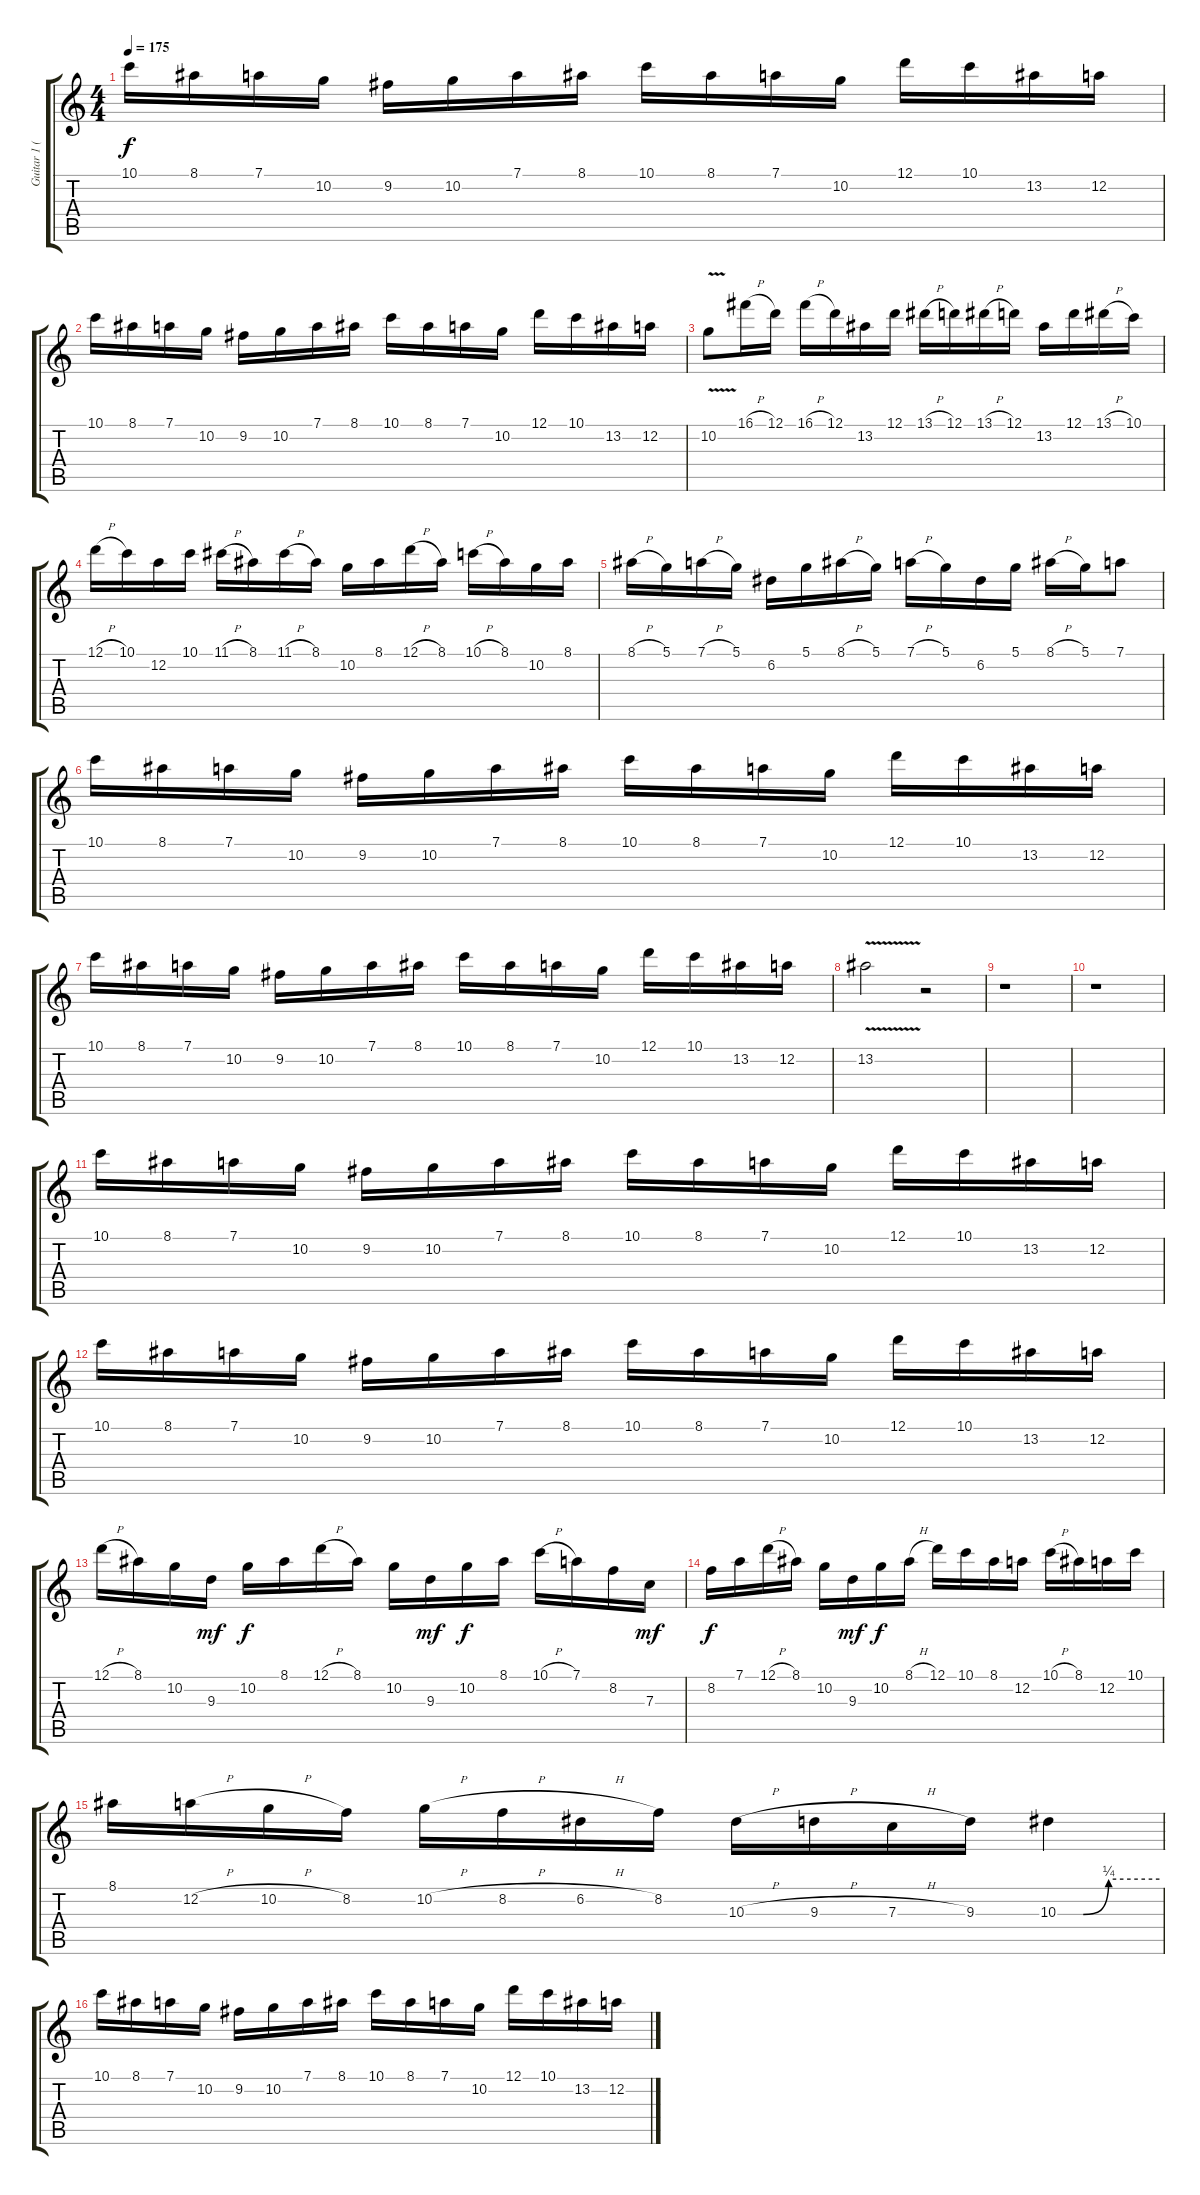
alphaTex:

\track ("Guitar 1 (Lead)" "Guitar 1 (") {instrument overdrivenguitar}
\staff {score tabs}
\tuning (D4 A3 F3 C3 G2 D2) {hide}
\ts (4 4)
\tempo 175
\clef g2
\ks c
10.1.16{dy f volume 14 balance 14} 8.1.16 7.1.16 10.2.16 9.2.16 10.2.16 7.1.16 8.1.16 10.1.16 8.1.16 7.1.16 10.2.16 12.1.16 10.1.16 13.2.16 12.2.16 |
10.1.16 8.1.16 7.1.16 10.2.16 9.2.16 10.2.16 7.1.16 8.1.16 10.1.16 8.1.16 7.1.16 10.2.16 12.1.16 10.1.16 13.2.16 12.2.16 |
10.2{v}.8 16.1{h}.16 12.1.16 16.1{h}.16 12.1.16 13.2.16 12.1.16 13.1{h}.16 12.1.16 13.1{h}.16 12.1.16 13.2.16 12.1.16 13.1{h}.16 10.1.16 |
12.1{h}.16 10.1.16 12.2.16 10.1.16 11.1{h}.16 8.1.16 11.1{h}.16 8.1.16 10.2.16 8.1.16 12.1{h}.16 8.1.16 10.1{h}.16 8.1.16 10.2.16 8.1.16 |
8.1{h}.16 5.1.16 7.1{h}.16 5.1.16 6.2.16 5.1.16 8.1{h}.16 5.1.16 7.1{h}.16 5.1.16 6.2.16 5.1.16 8.1{h}.16 5.1.16 7.1.8 |
10.1.16{volume 14 balance 14} 8.1.16 7.1.16 10.2.16 9.2.16 10.2.16 7.1.16 8.1.16 10.1.16 8.1.16 7.1.16 10.2.16 12.1.16 10.1.16 13.2.16 12.2.16 |
10.1.16 8.1.16 7.1.16 10.2.16 9.2.16 10.2.16 7.1.16 8.1.16 10.1.16 8.1.16 7.1.16 10.2.16 12.1.16 10.1.16 13.2.16 12.2.16 |
13.2{v}.2 r.2 |
r.1 |
r.1 |
10.1.16{volume 14 balance 14} 8.1.16 7.1.16 10.2.16 9.2.16 10.2.16 7.1.16 8.1.16 10.1.16 8.1.16 7.1.16 10.2.16 12.1.16 10.1.16 13.2.16 12.2.16 |
10.1.16 8.1.16 7.1.16 10.2.16 9.2.16 10.2.16 7.1.16 8.1.16 10.1.16 8.1.16 7.1.16 10.2.16 12.1.16 10.1.16 13.2.16 12.2.16 |
12.1{h}.16{volume 15 balance 14} 8.1.16 10.2.16 9.3.16{dy mf} 10.2.16{dy f} 8.1.16 12.1{h}.16 8.1.16 10.2.16 9.3.16{dy mf} 10.2.16{dy f} 8.1.16 10.1{h}.16 7.1.16 8.2.16 7.3.16{dy mf} |
8.2.16{dy f} 7.1.16 12.1{h}.16 8.1.16 10.2.16 9.3.16{dy mf} 10.2.16{dy f} 8.1{h}.16 12.1.16 10.1.16 8.1.16 12.2.16 10.1{h}.16 8.1.16 12.2.16 10.1.16 |
8.1.16 12.2{h}.16 10.2{h}.16 8.2.16 10.2{h}.16 8.2{h}.16 6.2{h}.16 8.2.16 10.3{h}.16 9.3{h}.16 7.3{h}.16 9.3.16 10.3{be (custom 0 0 15 0 30 1 60 1)}.4 |
10.1.16{volume 14 balance 14} 8.1.16 7.1.16 10.2.16 9.2.16 10.2.16 7.1.16 8.1.16 10.1.16 8.1.16 7.1.16 10.2.16 12.1.16 10.1.16 13.2.16 12.2.16
